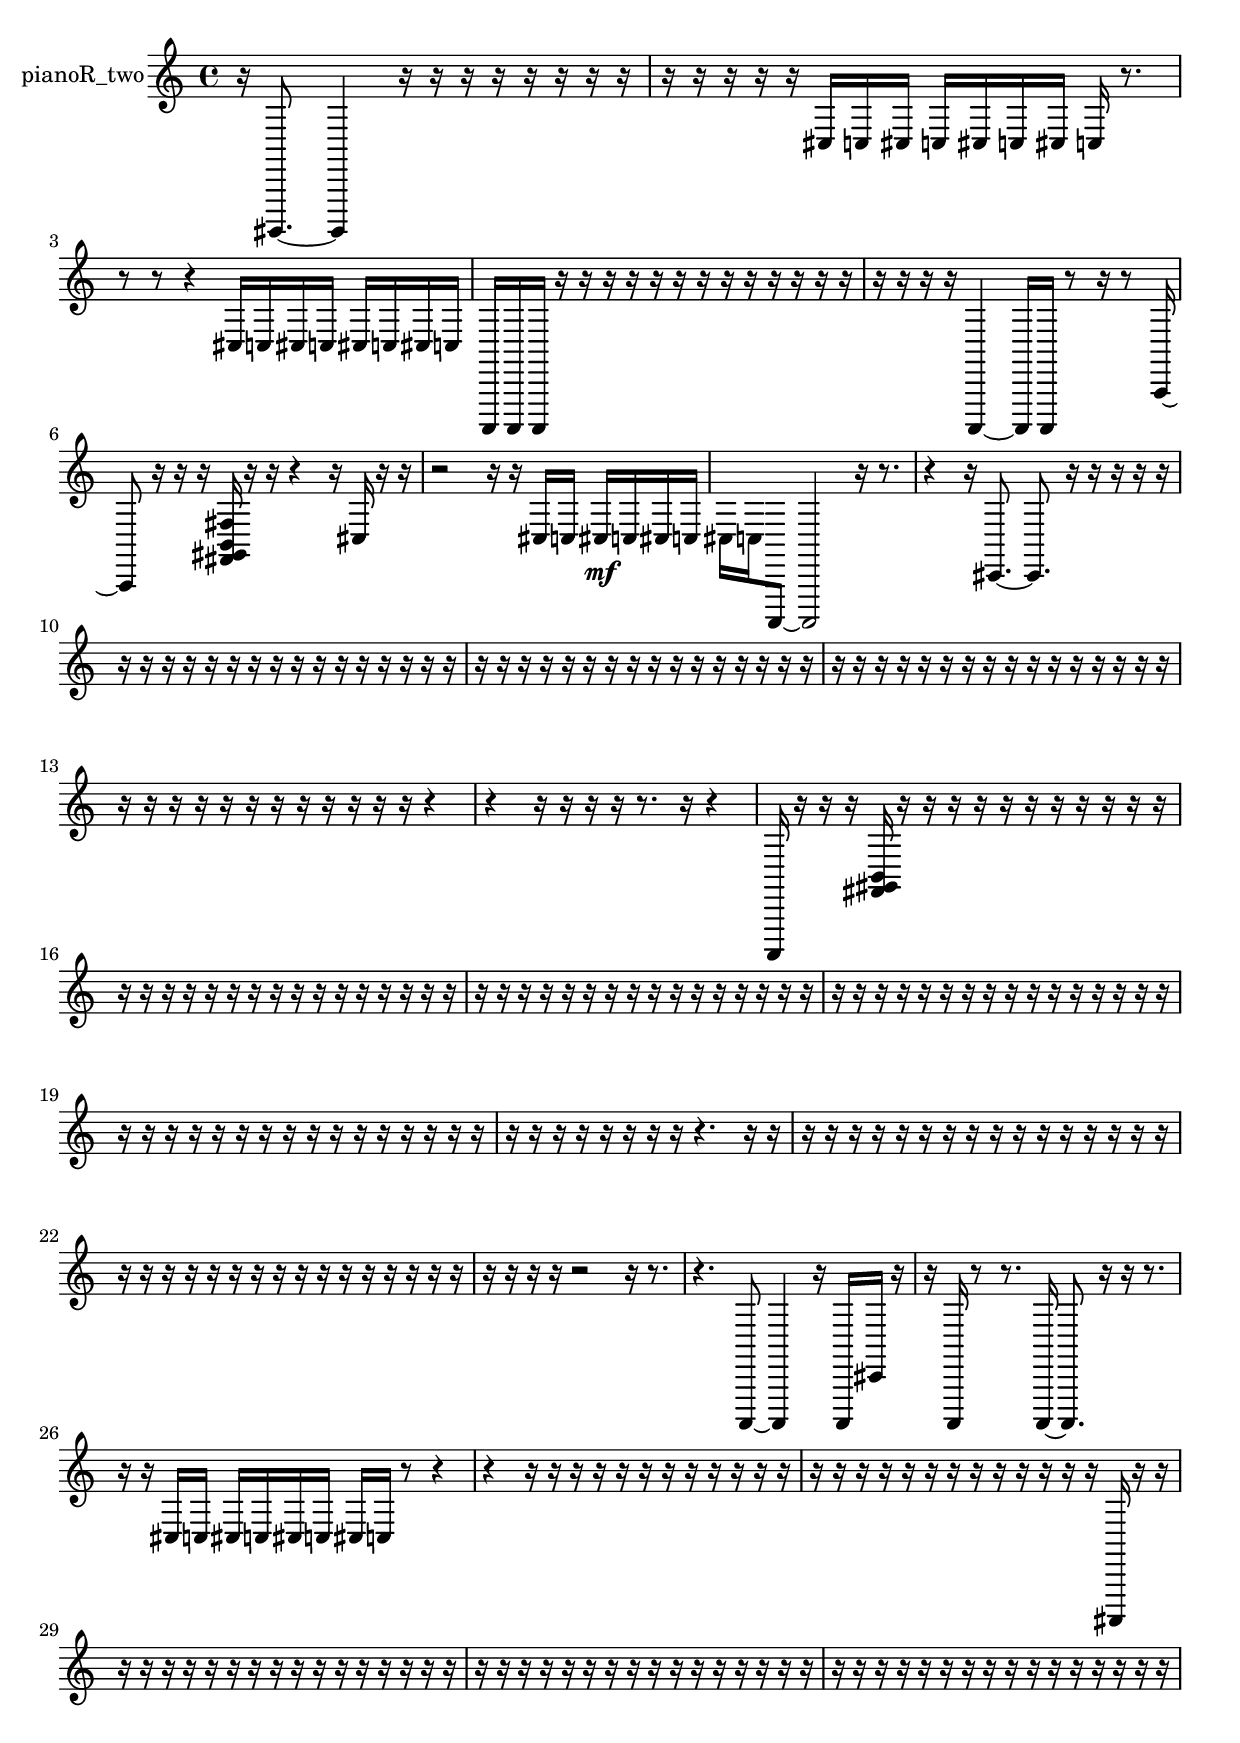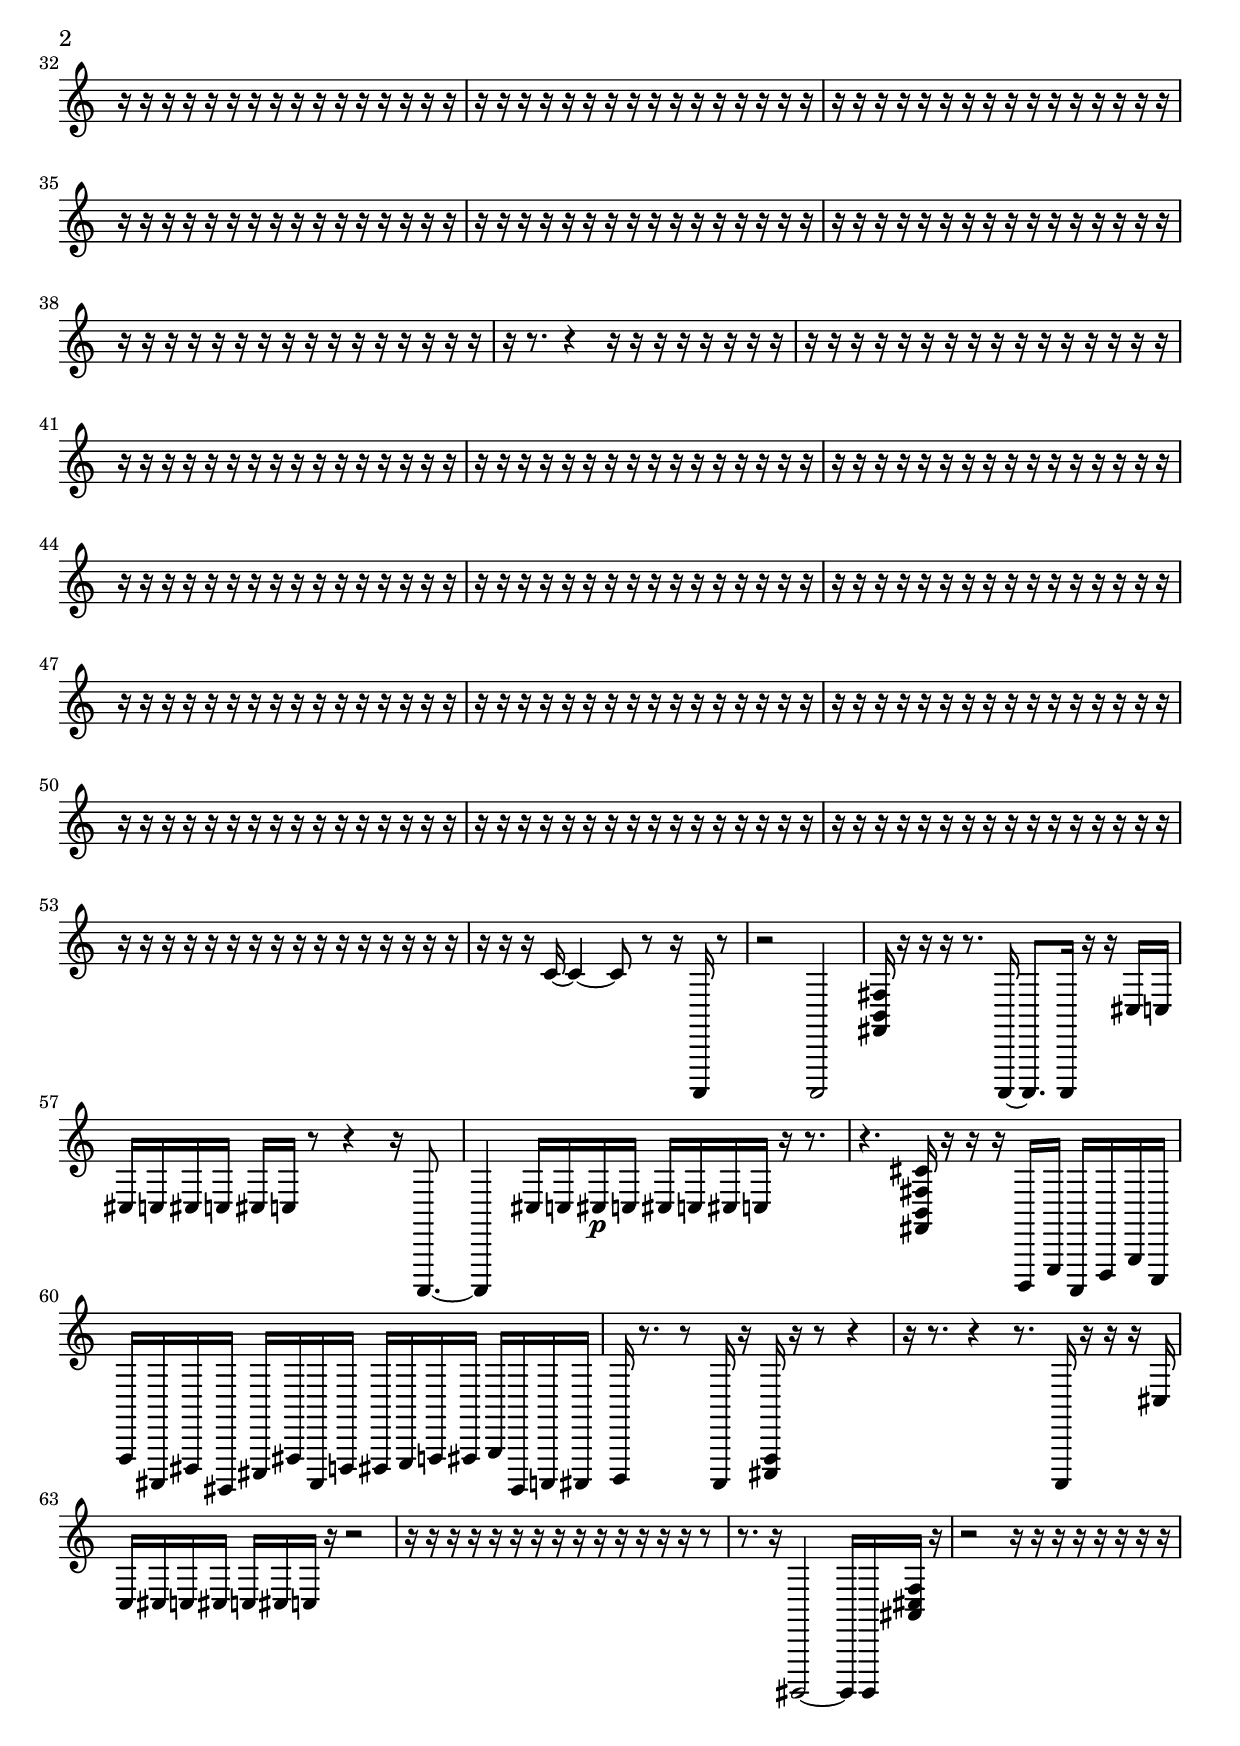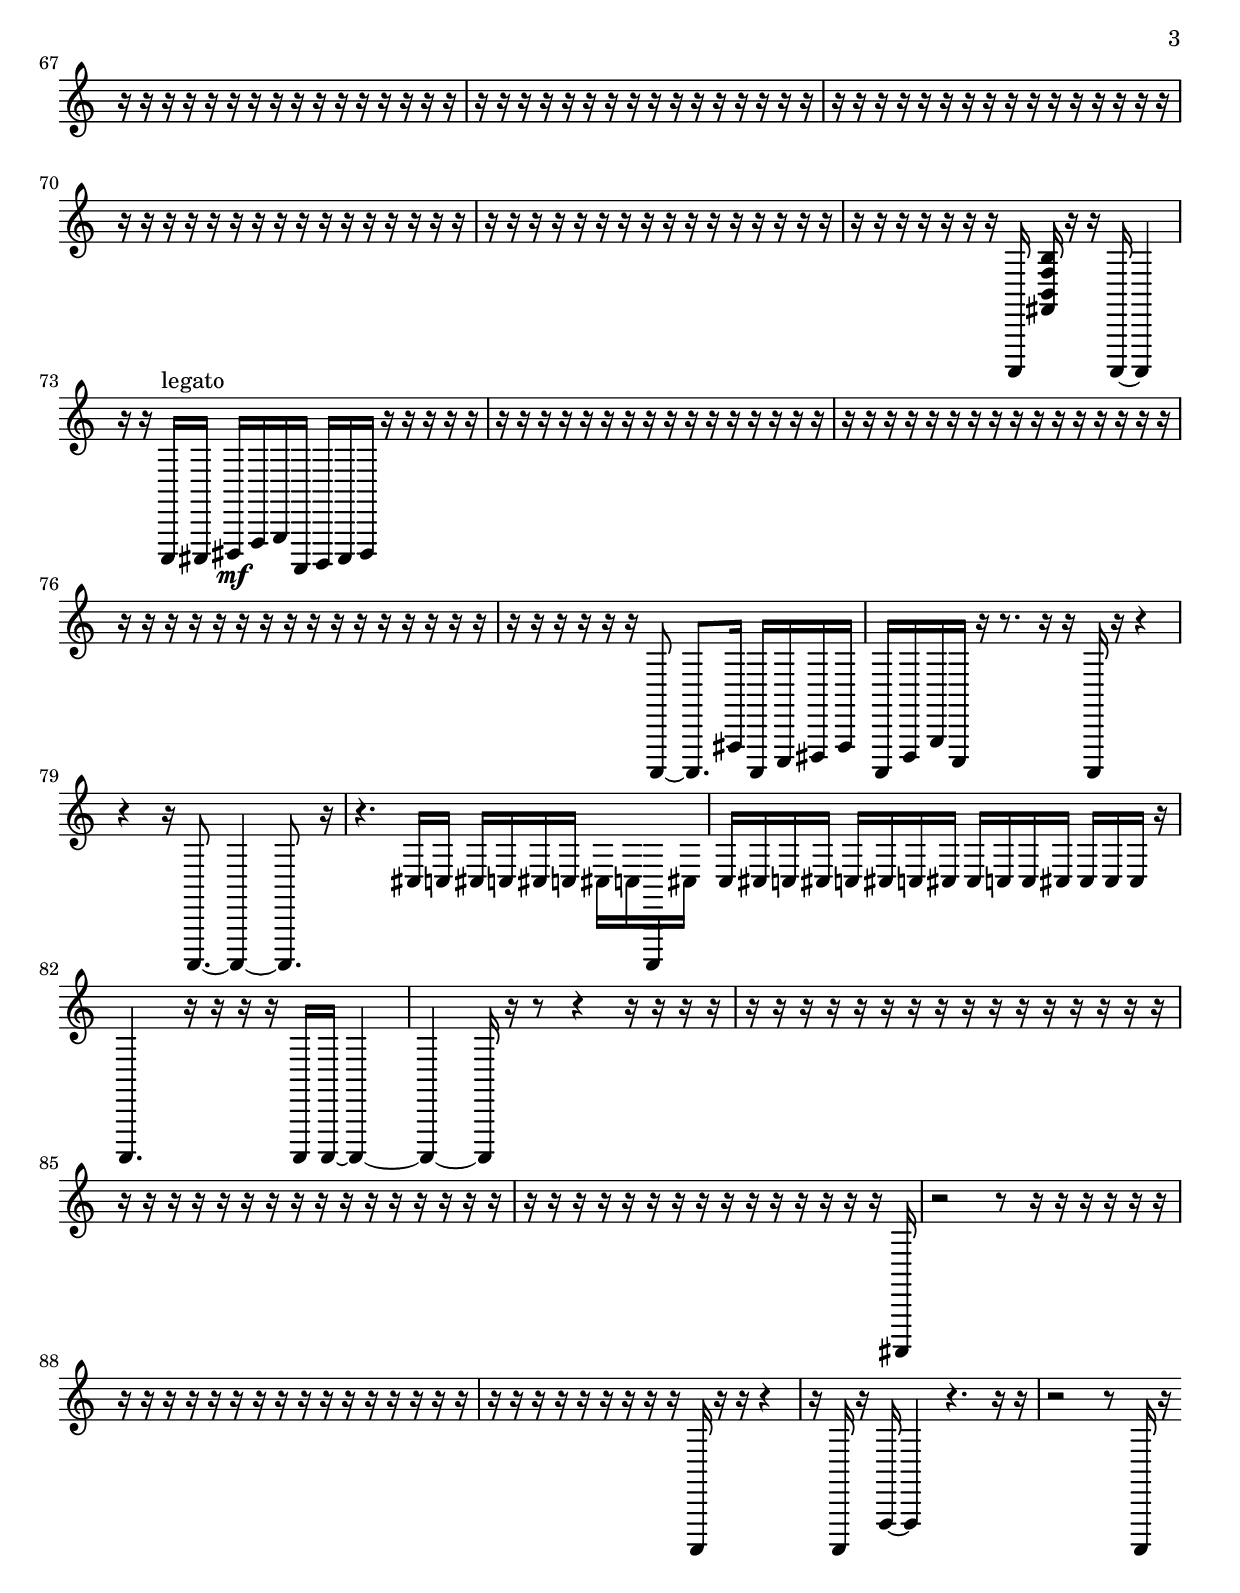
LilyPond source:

% [notes] external for Pure Data
% development-version July 14, 2014 
% by Jaime E. Oliver La Rosa
% la.rosa@nyu.edu
% @ the Waverly Labs in NYU MUSIC FAS
% Open this file with Lilypond
% more information is available at lilypond.org
% Released under the GNU General Public License.

% HEADERS

glissandoSkipOn = {
  \override NoteColumn.glissando-skip = ##t
  \hide NoteHead
  \hide Accidental
  \hide Tie
  \override NoteHead.no-ledgers = ##t
}

glissandoSkipOff = {
  \revert NoteColumn.glissando-skip
  \undo \hide NoteHead
  \undo \hide Tie
  \undo \hide Accidental
  \revert NoteHead.no-ledgers
}
pianoR_two_part = {

  \time 4/4

  \clef treble 
  % ________________________________________bar 1 :
  r16  gis,,,8.~ 
  gis,,,4 
  r16  r16  r16  r16 
  r16  r16  r16  r16  |
  % ________________________________________bar 2 :
  r16  r16  r16  r16 
  r16  cis16  c16  cis16 
  c16  cis16  c16  cis16 
  c16  r8.  |
  % ________________________________________bar 3 :
  r8  r8 
  r4 
  cis16  c16  cis16  c16 
  cis16  c16  cis16  c16  |
  % ________________________________________bar 4 :
  a,,,16  a,,,16  a,,,16  r16 
  r16  r16  r16  r16 
  r16  r16  r16  r16 
  r16  r16  r16  r16  |
  % ________________________________________bar 5 :
  r16  r16  r16  r16 
  a,,,4~ 
  a,,,16  a,,,16  r8 
  r16  r8  a,,16~  |
  % ________________________________________bar 6 :
  a,,8  r16  r16 
  r16  <fis, gis, b, fis >16  r16  r16 
  r4 
  r16  cis16  r16  r16  |
  % ________________________________________bar 7 :
  r2 
  r16  r16  cis16  c16 
  cis16\mf  c16  cis16  c16  |
  % ________________________________________bar 8 :
  cis16  c16  a,,,8~ 
  a,,,2~ 
  r16  r8.  |
  % ________________________________________bar 9 :
  r4 
  r16  cis,8.~ 
  cis,8.  r16 
  r16  r16  r16  r16  |
  % ________________________________________bar 10 :
  r16  r16  r16  r16 
  r16  r16  r16  r16 
  r16  r16  r16  r16 
  r16  r16  r16  r16  |
  % ________________________________________bar 11 :
  r16  r16  r16  r16 
  r16  r16  r16  r16 
  r16  r16  r16  r16 
  r16  r16  r16  r16  |
  % ________________________________________bar 12 :
  r16  r16  r16  r16 
  r16  r16  r16  r16 
  r16  r16  r16  r16 
  r16  r16  r16  r16  |
  % ________________________________________bar 13 :
  r16  r16  r16  r16 
  r16  r16  r16  r16 
  r16  r16  r16  r16 
  r4  |
  % ________________________________________bar 14 :
  r4 
  r16  r16  r16  r16 
  r8.  r16 
  r4  |
  % ________________________________________bar 15 :
  a,,,16  r16  r16  r16 
  <fis, gis, b, >16  r16  r16  r16 
  r16  r16  r16  r16 
  r16  r16  r16  r16  |
  % ________________________________________bar 16 :
  r16  r16  r16  r16 
  r16  r16  r16  r16 
  r16  r16  r16  r16 
  r16  r16  r16  r16  |
  % ________________________________________bar 17 :
  r16  r16  r16  r16 
  r16  r16  r16  r16 
  r16  r16  r16  r16 
  r16  r16  r16  r16  |
  % ________________________________________bar 18 :
  r16  r16  r16  r16 
  r16  r16  r16  r16 
  r16  r16  r16  r16 
  r16  r16  r16  r16  |
  % ________________________________________bar 19 :
  r16  r16  r16  r16 
  r16  r16  r16  r16 
  r16  r16  r16  r16 
  r16  r16  r16  r16  |
  % ________________________________________bar 20 :
  r16  r16  r16  r16 
  r16  r16  r16  r16 
  r4. 
  r16  r16  |
  % ________________________________________bar 21 :
  r16  r16  r16  r16 
  r16  r16  r16  r16 
  r16  r16  r16  r16 
  r16  r16  r16  r16  |
  % ________________________________________bar 22 :
  r16  r16  r16  r16 
  r16  r16  r16  r16 
  r16  r16  r16  r16 
  r16  r16  r16  r16  |
  % ________________________________________bar 23 :
  r16  r16  r16  r16 
  r2 
  r16  r8.  |
  % ________________________________________bar 24 :
  r4. 
  a,,,8~ 
  a,,,4 
  r16  a,,,16  cis,16  r16  |
  % ________________________________________bar 25 :
  r16  a,,,16  r8 
  r8.  a,,,16~ 
  a,,,8.  r16 
  r16  r8.  |
  % ________________________________________bar 26 :
  r16  r16  cis16  c16 
  cis16  c16  cis16  c16 
  cis16  c16  r8 
  r4  |
  % ________________________________________bar 27 :
  r4 
  r16  r16  r16  r16 
  r16  r16  r16  r16 
  r16  r16  r16  r16  |
  % ________________________________________bar 28 :
  r16  r16  r16  r16 
  r16  r16  r16  r16 
  r16  r16  r16  r16 
  r16  ais,,,16  r16  r16  |
  % ________________________________________bar 29 :
  r16  r16  r16  r16 
  r16  r16  r16  r16 
  r16  r16  r16  r16 
  r16  r16  r16  r16  |
  % ________________________________________bar 30 :
  r16  r16  r16  r16 
  r16  r16  r16  r16 
  r16  r16  r16  r16 
  r16  r16  r16  r16  |
  % ________________________________________bar 31 :
  r16  r16  r16  r16 
  r16  r16  r16  r16 
  r16  r16  r16  r16 
  r16  r16  r16  r16  |
  % ________________________________________bar 32 :
  r16  r16  r16  r16 
  r16  r16  r16  r16 
  r16  r16  r16  r16 
  r16  r16  r16  r16  |
  % ________________________________________bar 33 :
  r16  r16  r16  r16 
  r16  r16  r16  r16 
  r16  r16  r16  r16 
  r16  r16  r16  r16  |
  % ________________________________________bar 34 :
  r16  r16  r16  r16 
  r16  r16  r16  r16 
  r16  r16  r16  r16 
  r16  r16  r16  r16  |
  % ________________________________________bar 35 :
  r16  r16  r16  r16 
  r16  r16  r16  r16 
  r16  r16  r16  r16 
  r16  r16  r16  r16  |
  % ________________________________________bar 36 :
  r16  r16  r16  r16 
  r16  r16  r16  r16 
  r16  r16  r16  r16 
  r16  r16  r16  r16  |
  % ________________________________________bar 37 :
  r16  r16  r16  r16 
  r16  r16  r16  r16 
  r16  r16  r16  r16 
  r16  r16  r16  r16  |
  % ________________________________________bar 38 :
  r16  r16  r16  r16 
  r16  r16  r16  r16 
  r16  r16  r16  r16 
  r16  r16  r16  r16  |
  % ________________________________________bar 39 :
  r16  r8. 
  r4 
  r16  r16  r16  r16 
  r16  r16  r16  r16  |
  % ________________________________________bar 40 :
  r16  r16  r16  r16 
  r16  r16  r16  r16 
  r16  r16  r16  r16 
  r16  r16  r16  r16  |
  % ________________________________________bar 41 :
  r16  r16  r16  r16 
  r16  r16  r16  r16 
  r16  r16  r16  r16 
  r16  r16  r16  r16  |
  % ________________________________________bar 42 :
  r16  r16  r16  r16 
  r16  r16  r16  r16 
  r16  r16  r16  r16 
  r16  r16  r16  r16  |
  % ________________________________________bar 43 :
  r16  r16  r16  r16 
  r16  r16  r16  r16 
  r16  r16  r16  r16 
  r16  r16  r16  r16  |
  % ________________________________________bar 44 :
  r16  r16  r16  r16 
  r16  r16  r16  r16 
  r16  r16  r16  r16 
  r16  r16  r16  r16  |
  % ________________________________________bar 45 :
  r16  r16  r16  r16 
  r16  r16  r16  r16 
  r16  r16  r16  r16 
  r16  r16  r16  r16  |
  % ________________________________________bar 46 :
  r16  r16  r16  r16 
  r16  r16  r16  r16 
  r16  r16  r16  r16 
  r16  r16  r16  r16  |
  % ________________________________________bar 47 :
  r16  r16  r16  r16 
  r16  r16  r16  r16 
  r16  r16  r16  r16 
  r16  r16  r16  r16  |
  % ________________________________________bar 48 :
  r16  r16  r16  r16 
  r16  r16  r16  r16 
  r16  r16  r16  r16 
  r16  r16  r16  r16  |
  % ________________________________________bar 49 :
  r16  r16  r16  r16 
  r16  r16  r16  r16 
  r16  r16  r16  r16 
  r16  r16  r16  r16  |
  % ________________________________________bar 50 :
  r16  r16  r16  r16 
  r16  r16  r16  r16 
  r16  r16  r16  r16 
  r16  r16  r16  r16  |
  % ________________________________________bar 51 :
  r16  r16  r16  r16 
  r16  r16  r16  r16 
  r16  r16  r16  r16 
  r16  r16  r16  r16  |
  % ________________________________________bar 52 :
  r16  r16  r16  r16 
  r16  r16  r16  r16 
  r16  r16  r16  r16 
  r16  r16  r16  r16  |
  % ________________________________________bar 53 :
  r16  r16  r16  r16 
  r16  r16  r16  r16 
  r16  r16  r16  r16 
  r16  r16  r16  r16  |
  % ________________________________________bar 54 :
  r16  r16  r16  c'16~ 
  c'4~ 
  c'8  r8 
  r16  a,,,16  r8  |
  % ________________________________________bar 55 :
  r2 
  a,,,2  |
  % ________________________________________bar 56 :
  <fis, b, fis >16  r16  r16  r16 
  r8.  a,,,16~ 
  a,,,8.  a,,,16 
  r16  r16  cis16  c16  |
  % ________________________________________bar 57 :
  cis16  c16  cis16  c16 
  cis16  c16  r8 
  r4 
  r16  a,,,8.~  |
  % ________________________________________bar 58 :
  a,,,4 
  cis16  c16  cis16\p  c16 
  cis16  c16  cis16  c16 
  r16  r8.  |
  % ________________________________________bar 59 :
  r4. 
  <fis, b, fis cis' >16  r16 
  r16  r16  b,,,16  e,,16 
  a,,,16  d,,16  g,,16  c,,16  |
  % ________________________________________bar 60 :
  f,,16  ais,,,16  dis,,16  gis,,,16 
  cis,,16  fis,,16  ais,,,16  d,,16 
  dis,,16  e,,16  f,,16  fis,,16 
  g,,16  gis,,,16  a,,,16  ais,,,16  |
  % ________________________________________bar 61 :
  b,,,16  r8. 
  r8  a,,,16  r16 
  <cis,, f,, >16  r16  r8 
  r4  |
  % ________________________________________bar 62 :
  r16  r8. 
  r4 
  r8.  a,,,16 
  r16  r16  r16  cis16  |
  % ________________________________________bar 63 :
  c16  cis16  c16  cis16 
  c16  cis16  c16  r16 
  r2  |
  % ________________________________________bar 64 :
  r16  r16  r16  r16 
  r16  r16  r16  r16 
  r16  r16  r16  r16 
  r16  r16  r8  |
  % ________________________________________bar 65 :
  r8.  r16 
  gis,,,2~ 
  gis,,,16  gis,,,16  <ais, cis f >16  r16  |
  % ________________________________________bar 66 :
  r2 
  r16  r16  r16  r16 
  r16  r16  r16  r16  |
  % ________________________________________bar 67 :
  r16  r16  r16  r16 
  r16  r16  r16  r16 
  r16  r16  r16  r16 
  r16  r16  r16  r16  |
  % ________________________________________bar 68 :
  r16  r16  r16  r16 
  r16  r16  r16  r16 
  r16  r16  r16  r16 
  r16  r16  r16  r16  |
  % ________________________________________bar 69 :
  r16  r16  r16  r16 
  r16  r16  r16  r16 
  r16  r16  r16  r16 
  r16  r16  r16  r16  |
  % ________________________________________bar 70 :
  r16  r16  r16  r16 
  r16  r16  r16  r16 
  r16  r16  r16  r16 
  r16  r16  r16  r16  |
  % ________________________________________bar 71 :
  r16  r16  r16  r16 
  r16  r16  r16  r16 
  r16  r16  r16  r16 
  r16  r16  r16  r16  |
  % ________________________________________bar 72 :
  r16  r16  r16  r16 
  r16  r16  r16  a,,,16 
  <fis, b, f b >16  r16  r16  a,,,16~ 
  a,,,4  |
  % ________________________________________bar 73 :
  r16  r16  c,,16^\markup {legato }  cis,,16 
  dis,,16\mf  f,,16  g,,16  a,,,16 
  b,,,16  cis,,16  dis,,16  r16 
  r16  r16  r16  r16  |
  % ________________________________________bar 74 :
  r16  r16  r16  r16 
  r16  r16  r16  r16 
  r16  r16  r16  r16 
  r16  r16  r16  r16  |
  % ________________________________________bar 75 :
  r16  r16  r16  r16 
  r16  r16  r16  r16 
  r16  r16  r16  r16 
  r16  r16  r16  r16  |
  % ________________________________________bar 76 :
  r16  r16  r16  r16 
  r16  r16  r16  r16 
  r16  r16  r16  r16 
  r16  r16  r16  r16  |
  % ________________________________________bar 77 :
  r16  r16  r16  r16 
  r16  r16  a,,,8~ 
  a,,,8.  fis,,16 
  a,,,16  c,,16  dis,,16  fis,,16  |
  % ________________________________________bar 78 :
  a,,,16  d,,16  g,,16  c,,16 
  r16  r8. 
  r16  r16  a,,,16  r16 
  r4  |
  % ________________________________________bar 79 :
  r4 
  r16  a,,,8.~ 
  a,,,4~ 
  a,,,8.  r16  |
  % ________________________________________bar 80 :
  r4. 
  cis16  c16 
  cis16  c16  cis16  c16 
  cis16  c16  a,,,16  cis16  |
  % ________________________________________bar 81 :
  c16  cis16  c16  cis16 
  c16  cis16  c16  cis16 
  cis16  c16  c16  cis16 
  cis16  cis16  cis16  r16  |
  % ________________________________________bar 82 :
  a,,,4. 
  r16  r16 
  r16  r16  a,,,16  a,,,16~ 
  a,,,4~  |
  % ________________________________________bar 83 :
  a,,,4~ 
  a,,,16  r16  r8 
  r4 
  r16  r16  r16  r16  |
  % ________________________________________bar 84 :
  r16  r16  r16  r16 
  r16  r16  r16  r16 
  r16  r16  r16  r16 
  r16  r16  r16  r16  |
  % ________________________________________bar 85 :
  r16  r16  r16  r16 
  r16  r16  r16  r16 
  r16  r16  r16  r16 
  r16  r16  r16  r16  |
  % ________________________________________bar 86 :
  r16  r16  r16  r16 
  r16  r16  r16  r16 
  r16  r16  r16  r16 
  r16  r16  r16  ais,,,16  |
  % ________________________________________bar 87 :
  r2 
  r8  r16  r16 
  r16  r16  r16  r16  |
  % ________________________________________bar 88 :
  r16  r16  r16  r16 
  r16  r16  r16  r16 
  r16  r16  r16  r16 
  r16  r16  r16  r16  |
  % ________________________________________bar 89 :
  r16  r16  r16  r16 
  r16  r16  r16  r16 
  r16  a,,,16  r16  r16 
  r4  |
  % ________________________________________bar 90 :
  r16  a,,,16  r16  f,,16~ 
  f,,4 
  r4. 
  r16  r16  |
  % ________________________________________bar 91 :
  r2 
  r8  a,,,16  r16 
}

\score {
  \new Staff \with { instrumentName = "pianoR_two" } {
    \new Voice {
      \pianoR_two_part
    }
  }
  \layout {
    \mergeDifferentlyHeadedOn
    \mergeDifferentlyDottedOn
    \set harmonicDots = ##t
    \override Glissando.thickness = #4
    \set Staff.pedalSustainStyle = #'mixed
    \override TextSpanner.bound-padding = #1.0
    \override TextSpanner.bound-details.right.padding = #1.3
    \override TextSpanner.bound-details.right.stencil-align-dir-y = #CENTER
    \override TextSpanner.bound-details.left.stencil-align-dir-y = #CENTER
    \override TextSpanner.bound-details.right-broken.text = ##f
    \override TextSpanner.bound-details.left-broken.text = ##f
    \override Glissando.minimum-length = #4
    \override Glissando.springs-and-rods = #ly:spanner::set-spacing-rods
    \override Glissando.breakable = ##t
    \override Glissando.after-line-breaking = ##t
    \set baseMoment = #(ly:make-moment 1/8)
    \set beatStructure = 2,2,2,2
    #(set-default-paper-size "a4")
  }
  \midi { }
}

\version "2.19.49"
% notes Pd External version testing 
